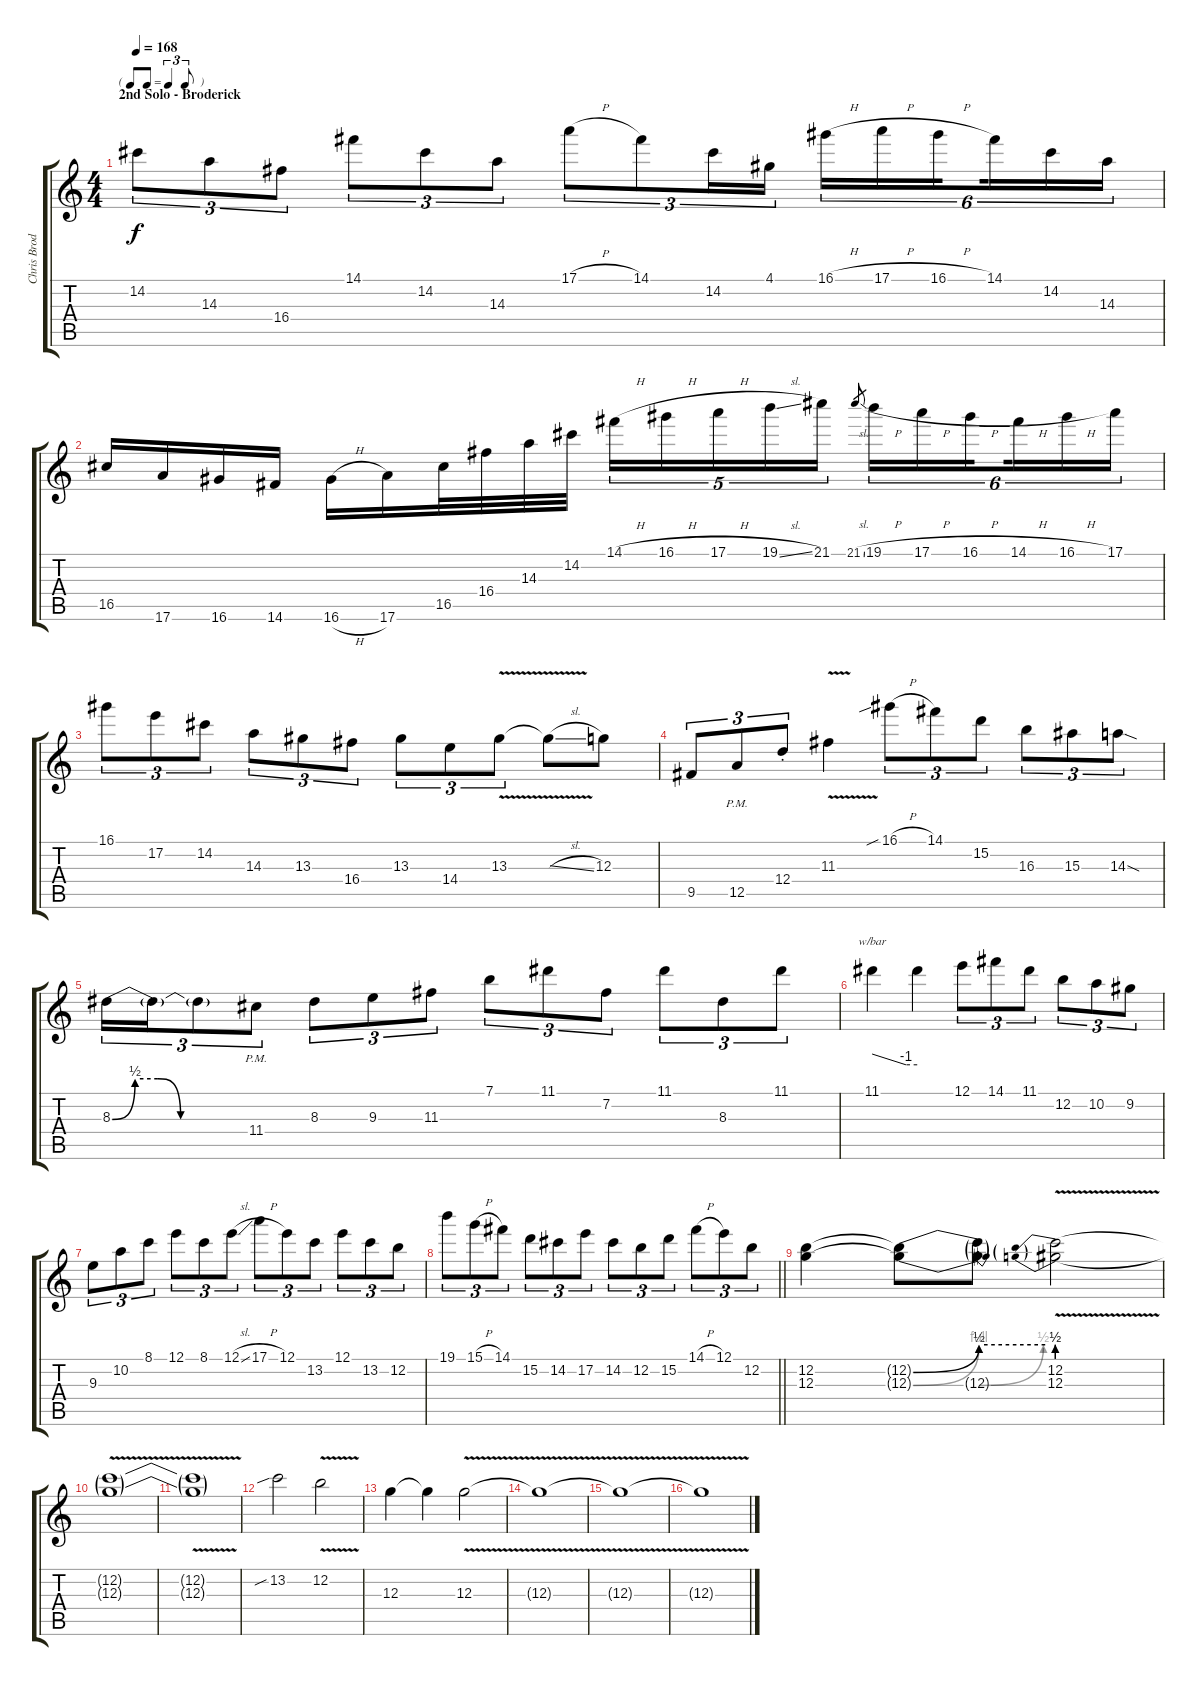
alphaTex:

\track ("Chris Broderick Lead" "Chris Brod") {instrument distortionguitar}
\staff {score tabs}
\tuning (E4 B3 G3 D3 A2 E2) {hide}
\ts (4 4)
\tf triplet8th
\section ("" "2nd Solo - Broderick")
\tempo 168
\clef g2
\ks c
14.2.8{tu (3 2) dy f} 14.3.8{tu (3 2)} 16.4.8{tu (3 2)} 14.1.8{tu (3 2)} 14.2.8{tu (3 2)} 14.3.8{tu (3 2)} 17.1{h}.8{tu (3 2)} 14.1.8{tu (3 2)} 14.2.16{tu (3 2)} 4.1.16{tu (3 2)} 16.1{h}.16{tu (6 4)} 17.1{h}.16{tu (6 4)} 16.1{h}.16{tu (6 4) beam splitsecondary} 14.1.16{tu (6 4)} 14.2.16{tu (6 4)} 14.3.16{tu (6 4)} |
16.5.16 17.6.16 16.6.16 14.6.16 16.6{h}.16 17.6.16 16.5.32 16.4.32 14.3.32 14.2.32 14.1{h}.16{tu (5 4)} 16.1{h}.16{tu (5 4)} 17.1{h}.16{tu (5 4)} 19.1{sl}.16{tu (5 4)} 21.1.16{tu (5 4)} 21.1{sl}.8{gr} 19.1{h}.16{tu (6 4)} 17.1{h}.16{tu (6 4)} 16.1{h}.16{tu (6 4) beam splitsecondary} 14.1{h}.16{tu (6 4)} 16.1{h}.16{tu (6 4)} 17.1.16{tu (6 4)} |
16.1.8{tu (3 2)} 17.2.8{tu (3 2)} 14.2.8{tu (3 2)} 14.3.8{tu (3 2)} 13.3.8{tu (3 2)} 16.4.8{tu (3 2)} 13.3.8{tu (3 2)} 14.4.8{tu (3 2)} 13.3{v}.8{tu (3 2)} 13.3{sl t}.8 12.3.8 |
9.5.8{tu (3 2)} 12.5{pm}.8{tu (3 2)} 12.4{st}.8{tu (3 2)} 11.3{v}.4 16.1{sib h}.8{tu (3 2)} 14.1.8{tu (3 2)} 15.2.8{tu (3 2)} 16.3.8{tu (3 2)} 15.3.8{tu (3 2)} 14.3{sod}.8{tu (3 2)} |
8.3{be (custom 0 0 10 2 20 2 30 0 60 0)}.16{tu (3 2)} 8.3{t}.16{tu (3 2)} 8.3{t}.8{tu (3 2)} 11.4{pm}.8{tu (3 2)} 8.3.8{tu (3 2)} 9.3.8{tu (3 2)} 11.3.8{tu (3 2)} 7.1.8{tu (3 2)} 11.1.8{tu (3 2)} 7.2.8{tu (3 2)} 11.1.8{tu (3 2)} 8.3.8{tu (3 2)} 11.1.8{tu (3 2)} |
11.1.4{tbe (custom default 0 0 45 -4 60 -4)} 11.1{t}.4 12.1.8{tu (3 2)} 14.1.8{tu (3 2)} 11.1.8{tu (3 2)} 12.2.8{tu (3 2)} 10.2.8{tu (3 2)} 9.2.8{tu (3 2)} |
9.3.8{tu (3 2)} 10.2.8{tu (3 2)} 8.1.8{tu (3 2)} 12.1.8{tu (3 2)} 8.1.8{tu (3 2)} 12.1{sl}.8{tu (3 2)} 17.1{h}.8{tu (3 2)} 12.1.8{tu (3 2)} 13.2.8{tu (3 2)} 12.1.8{tu (3 2)} 13.2.8{tu (3 2)} 12.2.8{tu (3 2)} |
\barLineRight lightlight
19.1.8{tu (3 2)} 15.1{h}.8{tu (3 2)} 14.1.8{tu (3 2)} 15.2.8{tu (3 2)} 14.2.8{tu (3 2)} 17.2.8{tu (3 2)} 14.2.8{tu (3 2)} 12.2.8{tu (3 2)} 15.2.8{tu (3 2)} 14.1{h}.8{tu (3 2)} 12.1.8{tu (3 2)} 12.2.8{tu (3 2)} |
(12.2 12.3).4 (12.2{be (bend 0 0 60 2) t} 12.3{be (bend 0 0 60 4) t}).8 (12.2{be (hold 0 2 60 2) t} 12.3{be (bend 0 0 60 2) t}).8 (12.2{be (prebend 0 2 60 2) v} 12.3{be (prebend 0 2 60 2)}).2 |
(12.2{v t} 12.3{v t}).1 |
(12.2{v t} 12.3{v t}).1 |
13.2{sib}.2 12.2{v}.2 |
12.3.4 12.3{t}.4 12.3{v}.2 |
12.3{v t}.1 |
12.3{v t}.1 |
12.3{v t}.1
